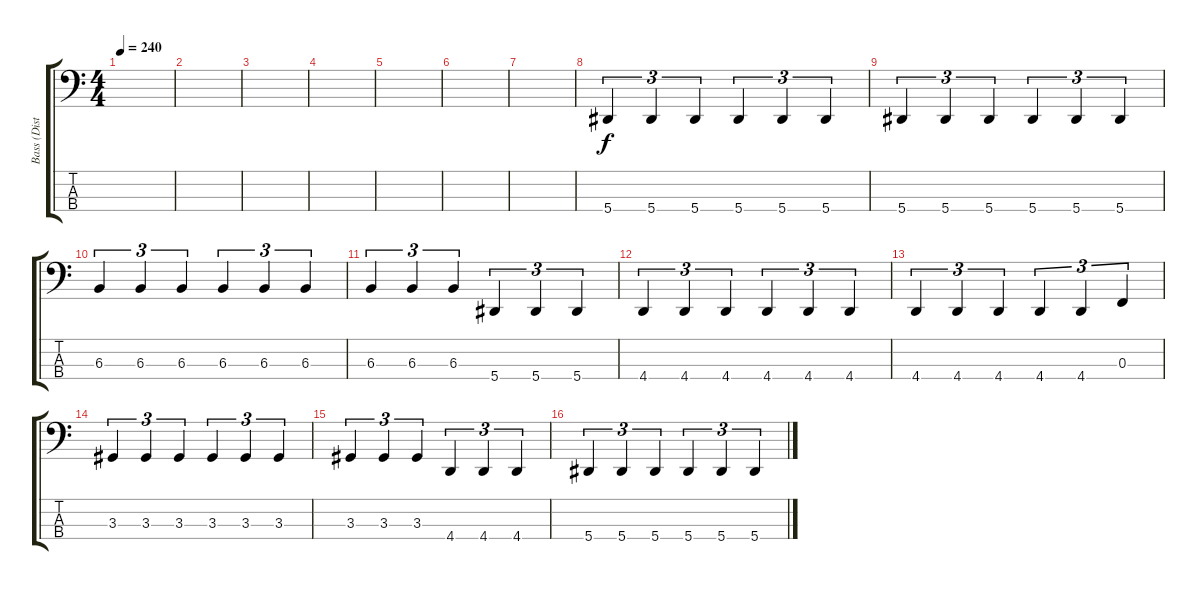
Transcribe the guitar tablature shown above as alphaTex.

\track ("Bass (Dist.)" "Bass (Dist") {instrument overdrivenguitar}
\staff {score tabs}
\tuning (Eb2 Bb1 F1 Bb0) {hide}
\ts (4 4)
\tempo 240
\clef f4
\ks c
|
|
|
|
|
|
|
5.4.4{tu (3 2) dy f} 5.4.4{tu (3 2)} 5.4.4{tu (3 2)} 5.4.4{tu (3 2)} 5.4.4{tu (3 2)} 5.4.4{tu (3 2)} |
5.4.4{tu (3 2)} 5.4.4{tu (3 2)} 5.4.4{tu (3 2)} 5.4.4{tu (3 2)} 5.4.4{tu (3 2)} 5.4.4{tu (3 2)} |
6.3.4{tu (3 2)} 6.3.4{tu (3 2)} 6.3.4{tu (3 2)} 6.3.4{tu (3 2)} 6.3.4{tu (3 2)} 6.3.4{tu (3 2)} |
6.3.4{tu (3 2)} 6.3.4{tu (3 2)} 6.3.4{tu (3 2)} 5.4.4{tu (3 2)} 5.4.4{tu (3 2)} 5.4.4{tu (3 2)} |
4.4.4{tu (3 2)} 4.4.4{tu (3 2)} 4.4.4{tu (3 2)} 4.4.4{tu (3 2)} 4.4.4{tu (3 2)} 4.4.4{tu (3 2)} |
4.4.4{tu (3 2)} 4.4.4{tu (3 2)} 4.4.4{tu (3 2)} 4.4.4{tu (3 2)} 4.4.4{tu (3 2)} 0.3.4{tu (3 2)} |
3.3.4{tu (3 2)} 3.3.4{tu (3 2)} 3.3.4{tu (3 2)} 3.3.4{tu (3 2)} 3.3.4{tu (3 2)} 3.3.4{tu (3 2)} |
3.3.4{tu (3 2)} 3.3.4{tu (3 2)} 3.3.4{tu (3 2)} 4.4.4{tu (3 2)} 4.4.4{tu (3 2)} 4.4.4{tu (3 2)} |
5.4.4{tu (3 2)} 5.4.4{tu (3 2)} 5.4.4{tu (3 2)} 5.4.4{tu (3 2)} 5.4.4{tu (3 2)} 5.4.4{tu (3 2)}
